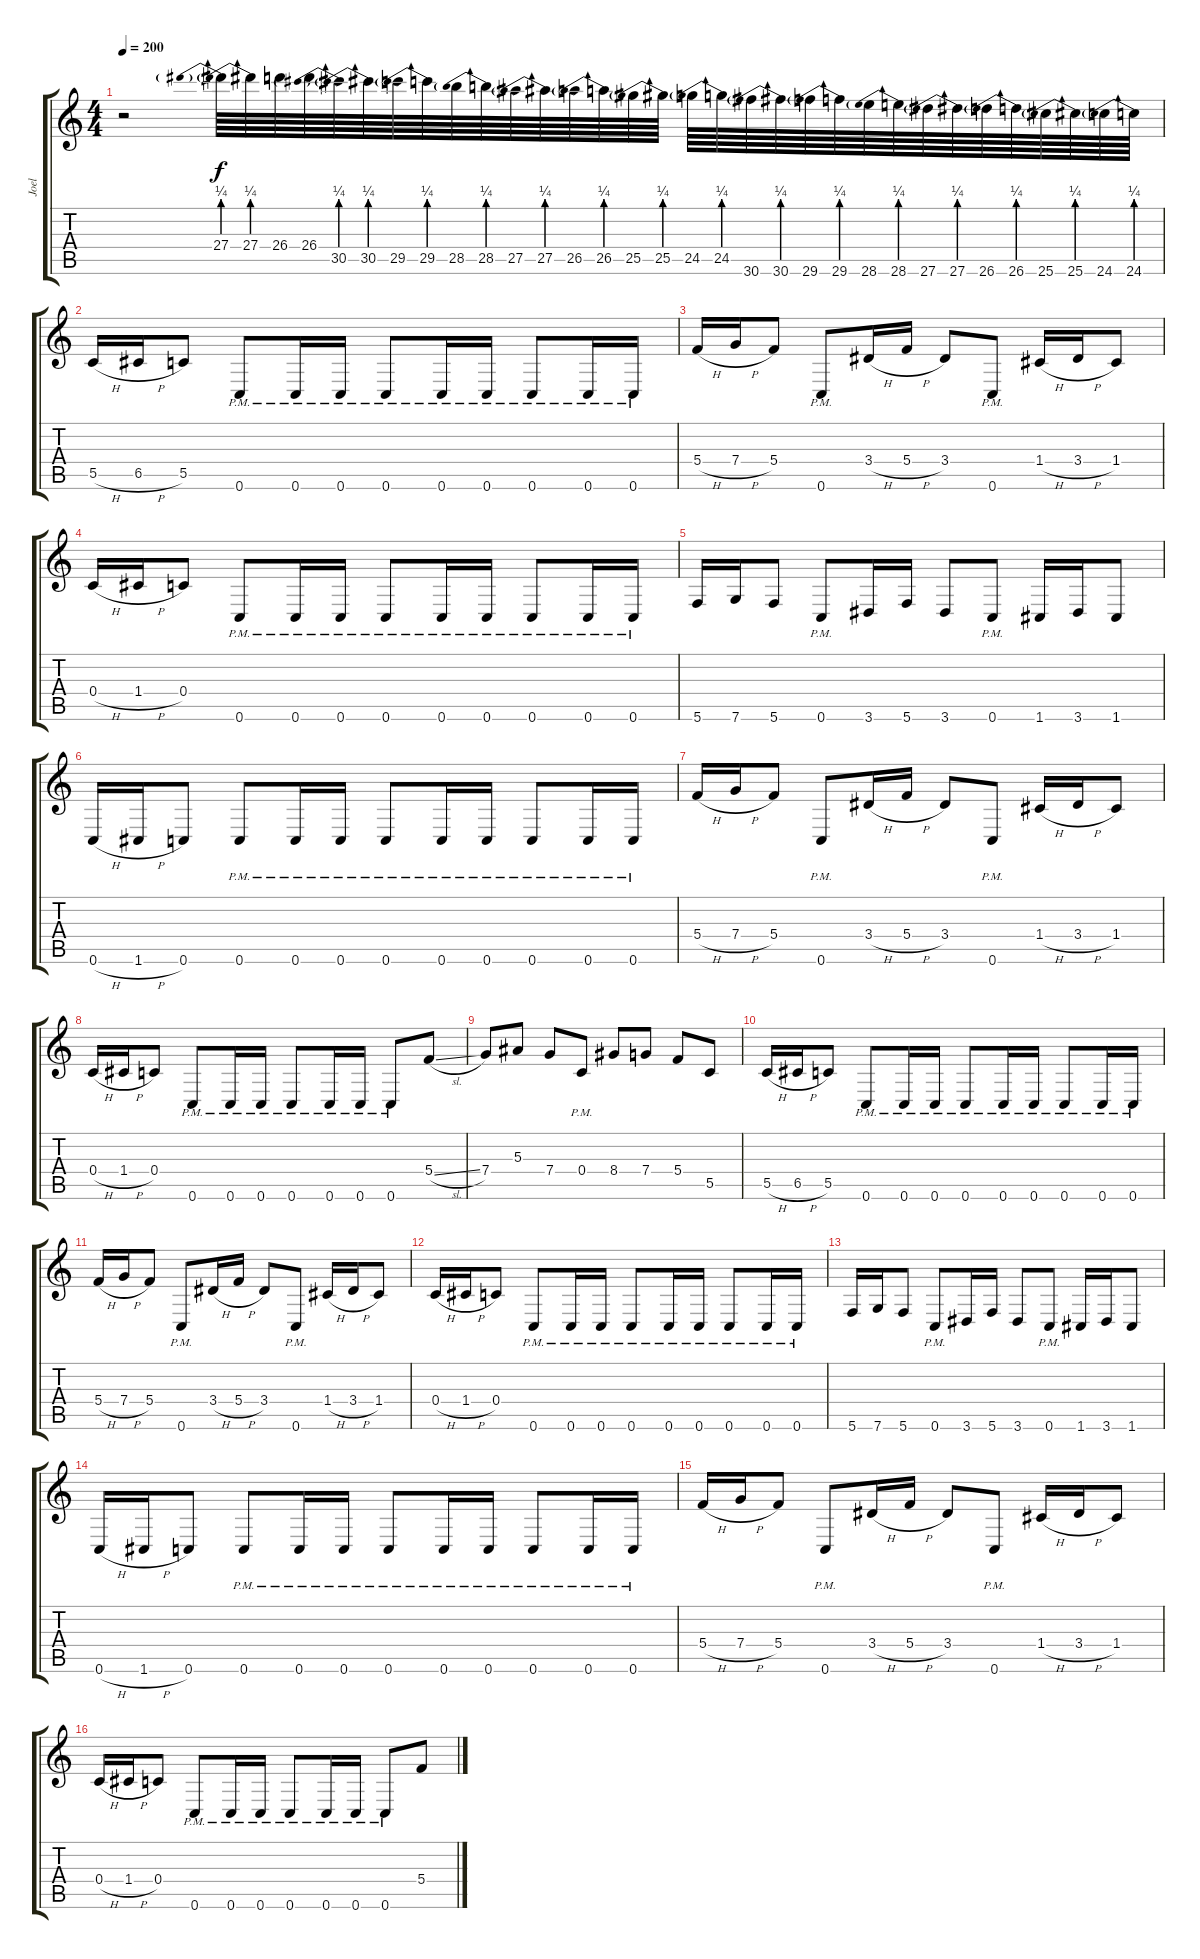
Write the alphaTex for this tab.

\track ("Joel" "Joel") {instrument distortionguitar}
\staff {score tabs}
\tuning (D4 A3 F3 C3 G2 C2) {hide}
\ts (4 4)
\tempo 200
\clef g2
\ks c
r.2{dy f instrument distortionguitar} 27.4{be (prebend 0 1 60 1)}.64 27.4{be (prebend 0 1 60 1)}.64{volume 16 instrument guitarfretnoise} 26.4.64 26.4.64 30.5{be (prebend 0 1 60 1)}.64 30.5{be (prebend 0 1 60 1)}.64 29.5.64 29.5{be (prebend 0 1 60 1)}.64 28.5.64 28.5{be (prebend 0 1 60 1)}.64 27.5.64 27.5{be (prebend 0 1 60 1)}.64 26.5.64 26.5{be (prebend 0 1 60 1)}.64 25.5.64 25.5{be (prebend 0 1 60 1)}.64 24.5.64 24.5{be (prebend 0 1 60 1)}.64 30.6.64 30.6{be (prebend 0 1 60 1)}.64 29.6.64 29.6{be (prebend 0 1 60 1)}.64 28.6.64 28.6{be (prebend 0 1 60 1)}.64 27.6.64 27.6{be (prebend 0 1 60 1)}.64 26.6.64 26.6{be (prebend 0 1 60 1)}.64 25.6.64 25.6{be (prebend 0 1 60 1)}.64 24.6.64 24.6{be (prebend 0 1 60 1)}.64 |
5.5{h}.16{instrument distortionguitar} 6.5{h}.16 5.5.8 0.6{pm}.8 0.6{pm}.16 0.6{pm}.16 0.6{pm}.8 0.6{pm}.16 0.6{pm}.16 0.6{pm}.8 0.6{pm}.16 0.6{pm}.16 |
5.4{h}.16 7.4{h}.16 5.4.8 0.6{pm}.8 3.4{h}.16 5.4{h}.16 3.4.8 0.6{pm}.8 1.4{h}.16 3.4{h}.16 1.4.8 |
0.4{h}.16 1.4{h}.16 0.4.8 0.6{pm}.8 0.6{pm}.16 0.6{pm}.16 0.6{pm}.8 0.6{pm}.16 0.6{pm}.16 0.6{pm}.8 0.6{pm}.16 0.6{pm}.16 |
5.6.16 7.6.16 5.6.8 0.6{pm}.8 3.6.16 5.6.16 3.6.8 0.6{pm}.8 1.6.16 3.6.16 1.6.8 |
0.6{h}.16 1.6{h}.16 0.6.8 0.6{pm}.8 0.6{pm}.16 0.6{pm}.16 0.6{pm}.8 0.6{pm}.16 0.6{pm}.16 0.6{pm}.8 0.6{pm}.16 0.6{pm}.16 |
5.4{h}.16 7.4{h}.16 5.4.8 0.6{pm}.8 3.4{h}.16 5.4{h}.16 3.4.8 0.6{pm}.8 1.4{h}.16 3.4{h}.16 1.4.8 |
0.4{h}.16 1.4{h}.16 0.4.8 0.6{pm}.8 0.6{pm}.16 0.6{pm}.16 0.6{pm}.8 0.6{pm}.16 0.6{pm}.16 0.6{pm}.8 5.4{sl}.8 |
7.4.8 5.3.8 7.4.8 0.4{pm}.8 8.4.8 7.4.8 5.4.8 5.5.8 |
5.5{h}.16{instrument distortionguitar} 6.5{h}.16 5.5.8 0.6{pm}.8 0.6{pm}.16 0.6{pm}.16 0.6{pm}.8 0.6{pm}.16 0.6{pm}.16 0.6{pm}.8 0.6{pm}.16 0.6{pm}.16 |
5.4{h}.16 7.4{h}.16 5.4.8 0.6{pm}.8 3.4{h}.16 5.4{h}.16 3.4.8 0.6{pm}.8 1.4{h}.16 3.4{h}.16 1.4.8 |
0.4{h}.16 1.4{h}.16 0.4.8 0.6{pm}.8 0.6{pm}.16 0.6{pm}.16 0.6{pm}.8 0.6{pm}.16 0.6{pm}.16 0.6{pm}.8 0.6{pm}.16 0.6{pm}.16 |
5.6.16 7.6.16 5.6.8 0.6{pm}.8 3.6.16 5.6.16 3.6.8 0.6{pm}.8 1.6.16 3.6.16 1.6.8 |
0.6{h}.16 1.6{h}.16 0.6.8 0.6{pm}.8 0.6{pm}.16 0.6{pm}.16 0.6{pm}.8 0.6{pm}.16 0.6{pm}.16 0.6{pm}.8 0.6{pm}.16 0.6{pm}.16 |
5.4{h}.16 7.4{h}.16 5.4.8 0.6{pm}.8 3.4{h}.16 5.4{h}.16 3.4.8 0.6{pm}.8 1.4{h}.16 3.4{h}.16 1.4.8 |
0.4{h}.16 1.4{h}.16 0.4.8 0.6{pm}.8 0.6{pm}.16 0.6{pm}.16 0.6{pm}.8 0.6{pm}.16 0.6{pm}.16 0.6{pm}.8 5.4{sl}.8
